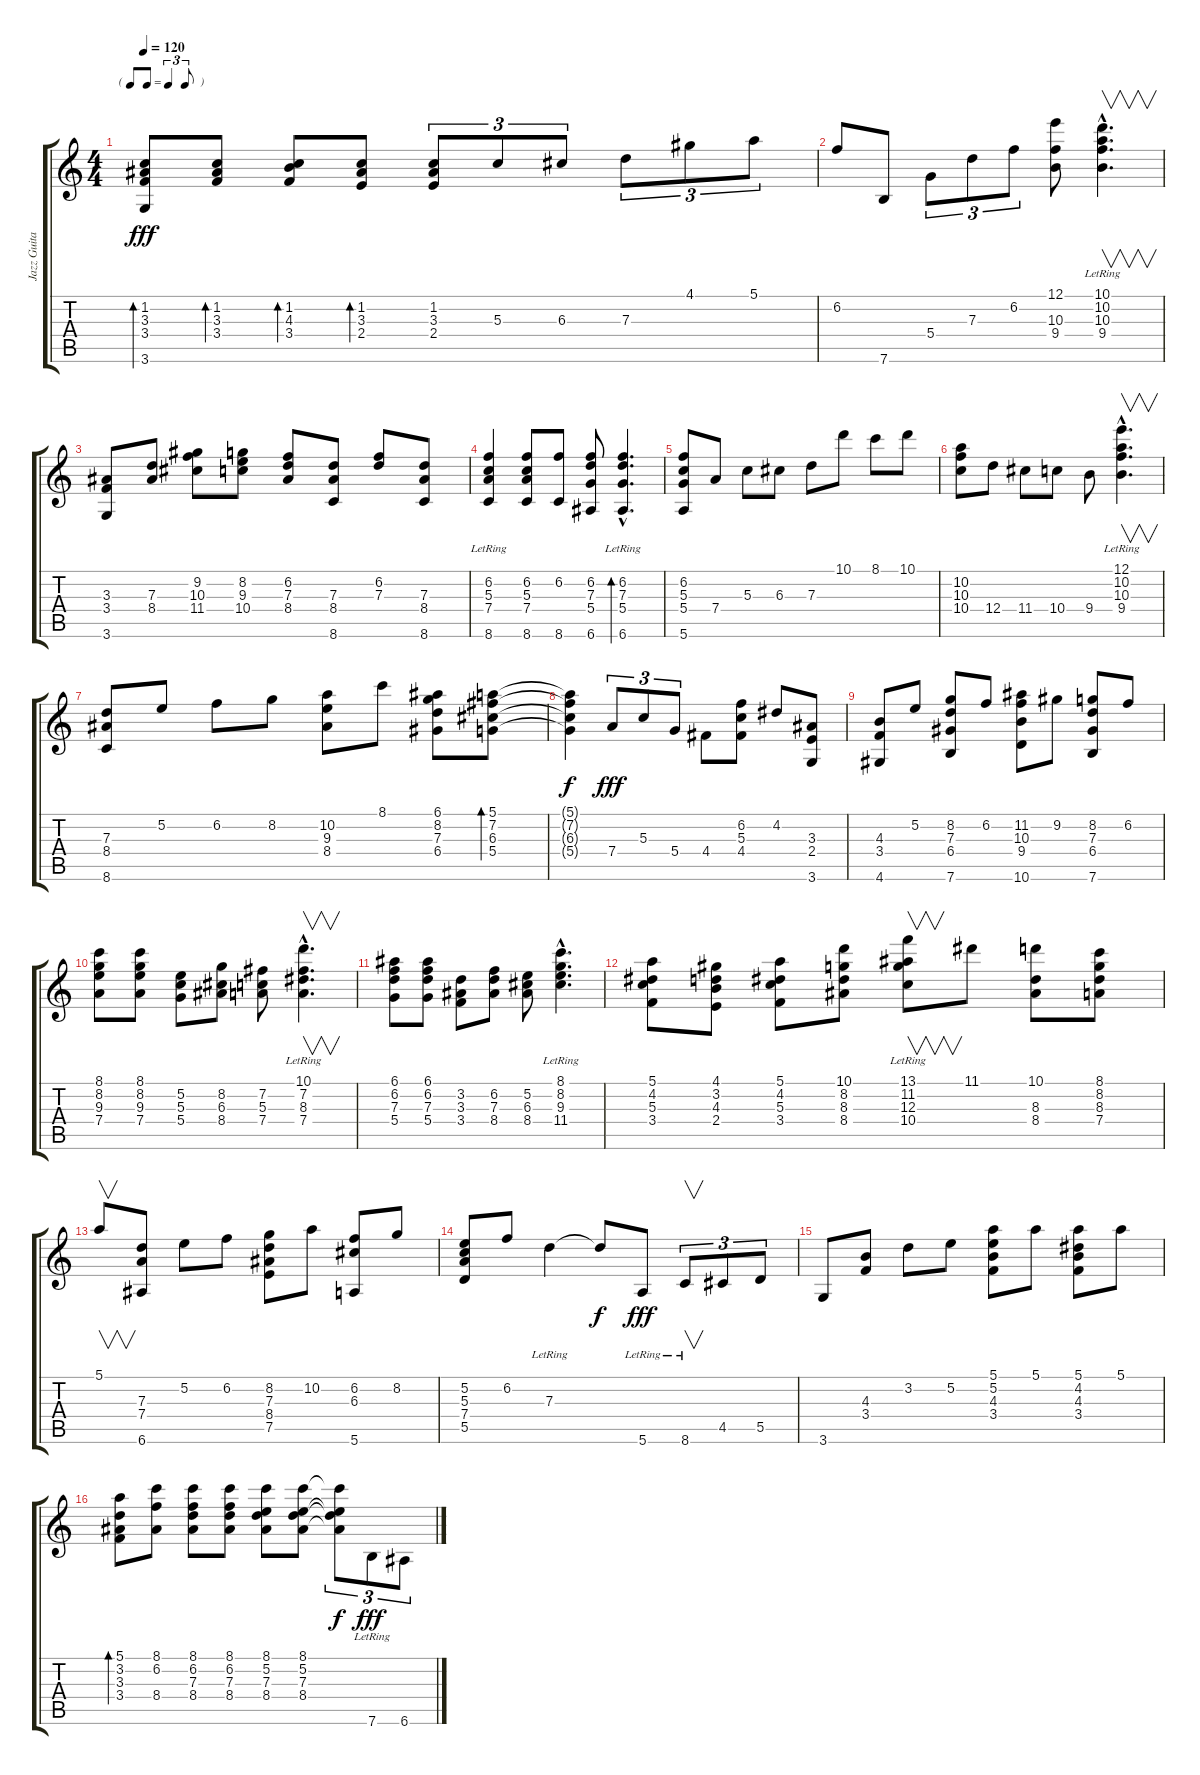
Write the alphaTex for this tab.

\track ("Jazz Guitar" "Jazz Guita") {instrument electricguitarjazz}
\staff {score tabs}
\tuning (E4 B3 G3 D3 A2 E2) {hide}
\ts (4 4)
\tf triplet8th
\tempo 120
\clef g2
\ks c
(1.2 3.3 3.4 3.6).8{bd 240 dy fff} (1.2 3.3 3.4).8{bd 120} (1.2 4.3 3.4).8{bd 120} (1.2 3.3 2.4).8{bd 120} (1.2 3.3 2.4).8{tu (3 2)} 5.3.8{tu (3 2)} 6.3.8{tu (3 2)} 7.3.8{tu (3 2)} 4.1.8{tu (3 2)} 5.1.8{tu (3 2)} |
6.2.8 7.6.8 5.4.8{tu (3 2)} 7.3.8{tu (3 2)} 6.2.8{tu (3 2)} (12.1 10.3 9.4).8 (10.1{hac} 10.2{hac} 10.3{hac} 9.4{hac lr}).4{v d} |
(3.3 3.4 3.6).8 (7.3 8.4).8 (9.2 10.3 11.4).8 (8.2 9.3 10.4).8 (6.2 7.3 8.4).8 (7.3 8.4 8.6).8 (6.2 7.3).8 (7.3 8.4 8.6).8 |
(6.2 5.3{lr} 7.4 8.6).4 (6.2 5.3 7.4 8.6).8 (6.2 8.6).8 (6.2 7.3 5.4 6.6).8 (6.2{hac} 7.3{hac} 5.4{hac} 6.6{hac lr}).4{d bd 120} |
(6.2 5.3 5.4 5.6).8 7.4.8 5.3.8 6.3.8 7.3.8 10.1.8 8.1.8 10.1.8 |
(10.2 10.3 10.4).8 12.4.8 11.4.8 10.4.8 9.4.8 (12.1{hac lr} 10.2{hac} 10.3{hac} 9.4{hac}).4{v d} |
(7.3 8.4 8.6).8 5.2.8 6.2.8 8.2.8 (10.2 9.3 8.4).8 8.1.8 (6.1 8.2 7.3 6.4).8 (5.1 7.2 6.3 5.4).8{bd 120} |
(5.1{t} 7.2{t} 6.3{t} 5.4{t}).4{dy f} 7.4.8{tu (3 2) dy fff} 5.3.8{tu (3 2)} 5.4.8{tu (3 2)} 4.4.8 (6.2 5.3 4.4).8 4.2.8 (3.3 2.4 3.6).8 |
(4.3 3.4 4.6).8 5.2.8 (8.2 7.3 6.4 7.6).8 6.2.8 (11.2 10.3 9.4 10.6).8 9.2.8 (8.2 7.3 6.4 7.6).8 6.2.8 |
(8.1 8.2 9.3 7.4).8 (8.1 8.2 9.3 7.4).8 (5.2 5.3 5.4).8 (8.2 6.3 8.4).8 (7.2 5.3 7.4).8 (10.1{hac lr} 7.2{hac} 8.3{hac} 7.4{hac}).4{v d} |
(6.1 6.2 7.3 5.4).8 (6.1 6.2 7.3 5.4).8 (3.2 3.3 3.4).8 (6.2 7.3 8.4).8 (5.2 6.3 8.4).8 (8.1{hac lr} 8.2{hac} 9.3{hac} 11.4{hac lr}).4{d} |
(5.1 4.2 5.3 3.4).8 (4.1 3.2 4.3 2.4).8 (5.1 4.2 5.3 3.4).8 (10.1 8.2 8.3 8.4).8 (13.1 11.2 12.3{lr} 10.4).8{v} 11.1.8 (10.1 8.3 8.4).8 (8.1 8.2 8.3 7.4).8 |
5.1.8{v} (7.3 7.4 6.6).8 5.2.8 6.2.8 (8.2 7.3 8.4 7.5).8 10.2.8 (6.2 6.3 5.6).8 8.2.8 |
(5.2 5.3 7.4 5.5).8 6.2.8 7.3{lr}.4 7.3{t}.8{dy f} 5.6{lr}.8{dy fff} 8.6{lr}.8{v tu (3 2)} 4.5.8{tu (3 2)} 5.5.8{tu (3 2)} |
3.6.8 (4.3 3.4).8 3.2.8 5.2.8 (5.1 5.2 4.3 3.4).8 5.1.8 (5.1 4.2 4.3 3.4).8 5.1.8 |
(5.1 3.2 3.3 3.4).8{bd 480} (8.1 6.2 8.4).8 (8.1 6.2 7.3 8.4).8 (8.1 6.2 7.3 8.4).8 (8.1 5.2 7.3 8.4).8 (8.1 5.2 7.3 8.4).8 (8.1{t} 5.2{t} 7.3{t} 8.4{t}).8{tu (3 2) dy f} 7.6{lr}.8{tu (3 2) dy fff} 6.6.8{tu (3 2)}
